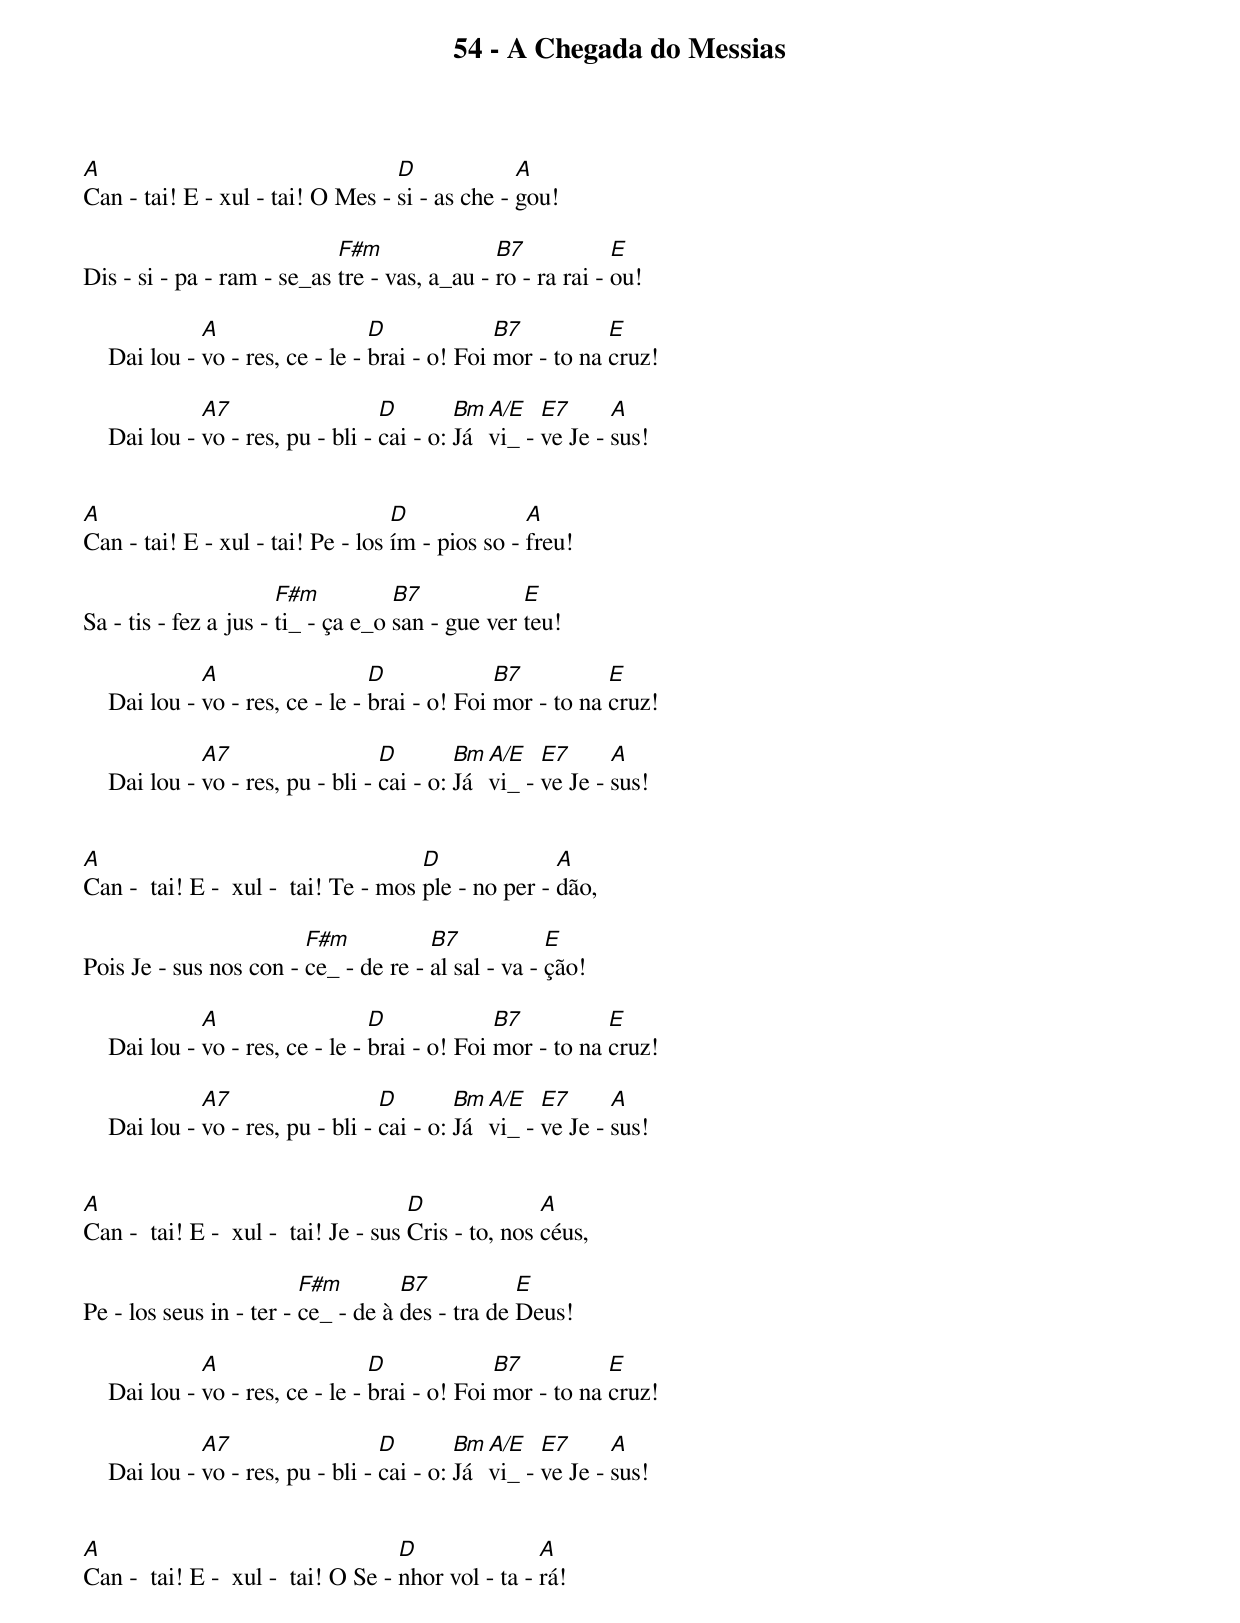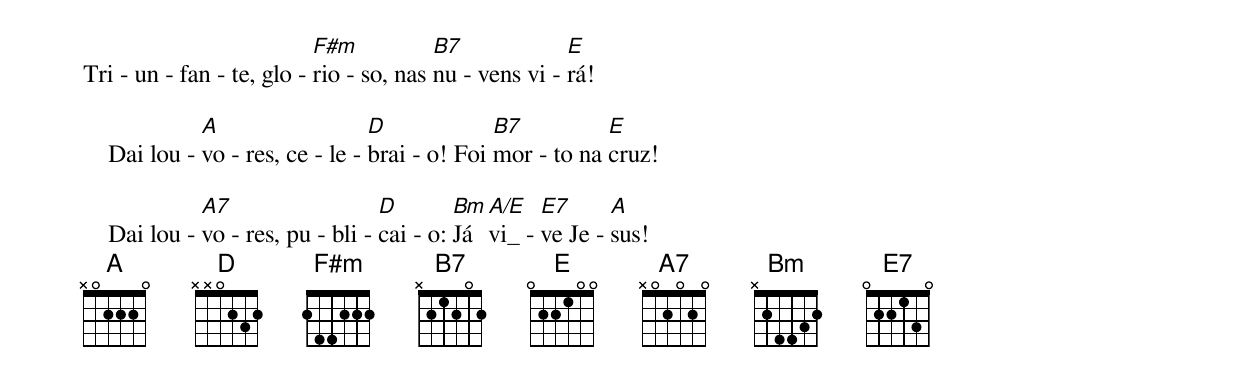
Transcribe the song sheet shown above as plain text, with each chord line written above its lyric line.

54 - A Chegada do Messias

A                                 D             A
Can - tai! E - xul - tai! O Mes - si - as che - gou!

                            F#m               B7            E
Dis - si - pa - ram - se_as tre - vas, a_au - ro - ra rai - ou!

              A                   D             B7          E
    Dai lou - vo - res, ce - le - brai - o! Foi mor - to na cruz!

              A7                   D        Bm A/E   E7      A
    Dai lou - vo - res, pu - bli - cai - o: Já vi_ - ve Je - sus!


A                                  D              A
Can - tai! E - xul - tai! Pe - los ím - pios so - freu!

                       F#m          B7            E
Sa - tis - fez a jus - ti_ - ça e_o san - gue ver teu!

              A                   D             B7          E
    Dai lou - vo - res, ce - le - brai - o! Foi mor - to na cruz!

              A7                   D        Bm A/E   E7      A
    Dai lou - vo - res, pu - bli - cai - o: Já vi_ - ve Je - sus!


A                                     D              A
Can -  tai! E -  xul -  tai! Te - mos ple - no per - dão,

                        F#m           B7            E
Pois Je - sus nos con - ce_ - de re - al sal - va - ção!

              A                   D             B7          E
    Dai lou - vo - res, ce - le - brai - o! Foi mor - to na cruz!

              A7                   D        Bm A/E   E7      A
    Dai lou - vo - res, pu - bli - cai - o: Já vi_ - ve Je - sus!


A                                     D              A
Can -  tai! E -  xul -  tai! Je - sus Cris - to, nos céus,

                         F#m        B7           E
Pe - los seus in - ter - ce_ - de à des - tra de Deus!

              A                   D             B7          E
    Dai lou - vo - res, ce - le - brai - o! Foi mor - to na cruz!

              A7                   D        Bm A/E   E7      A
    Dai lou - vo - res, pu - bli - cai - o: Já vi_ - ve Je - sus!


A                                   D               A
Can -  tai! E -  xul -  tai! O Se - nhor vol - ta - rá!

                           F#m           B7             E
Tri - un - fan - te, glo - rio - so, nas nu - vens vi - rá!

              A                   D             B7          E
    Dai lou - vo - res, ce - le - brai - o! Foi mor - to na cruz!

              A7                   D        Bm A/E   E7      A
    Dai lou - vo - res, pu - bli - cai - o: Já vi_ - ve Je - sus!
